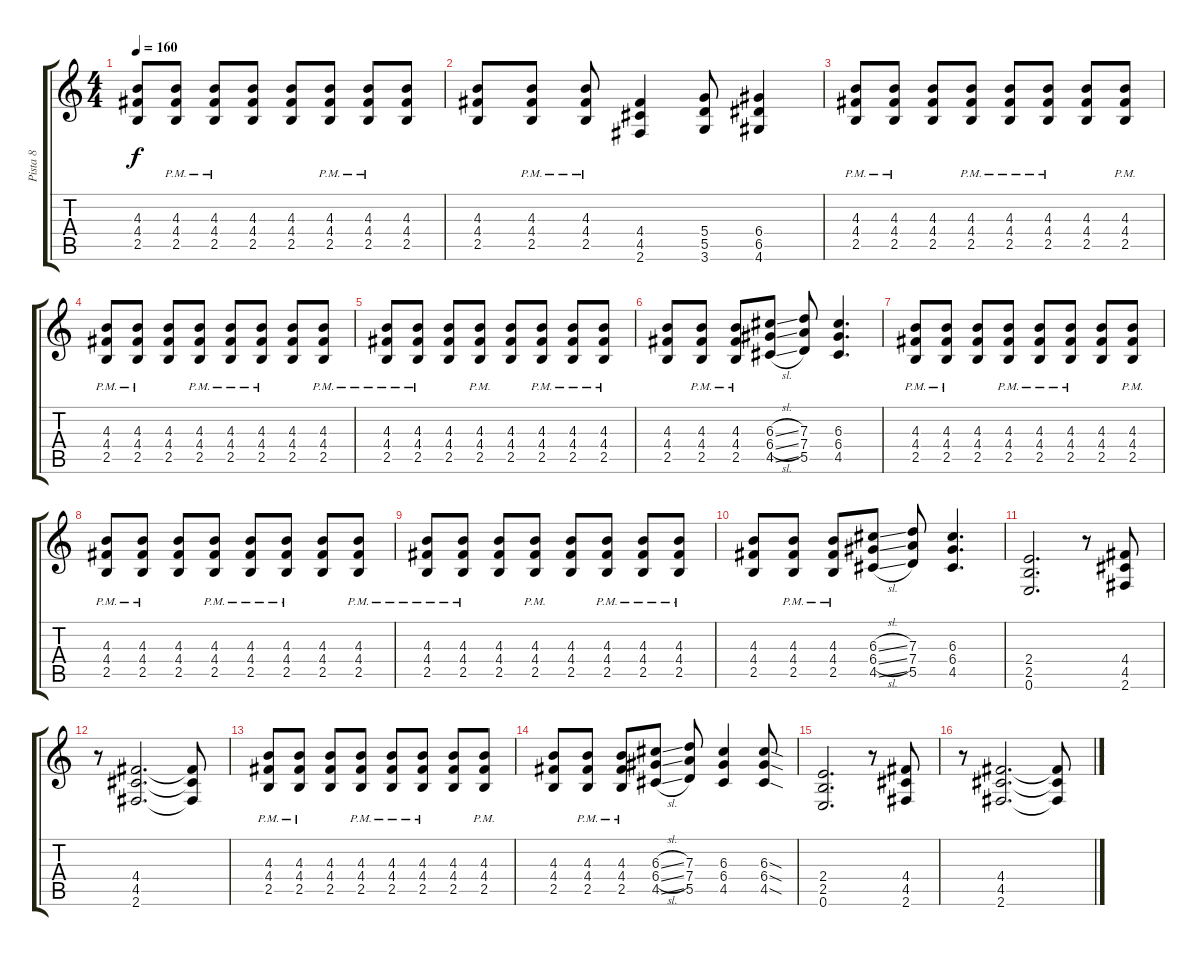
\track ("Pista 8" "Pista 8") {instrument distortionguitar}
\staff {score tabs}
\tuning (E4 B3 G3 D3 A2 E2) {hide}
\ts (4 4)
\tempo 160
\clef g2
\ks c
(4.3 4.4 2.5).8{dy f} (4.3{pm} 4.4{pm} 2.5{pm}).8 (4.3{pm} 4.4{pm} 2.5{pm}).8 (4.3 4.4 2.5).8 (4.3 4.4 2.5).8 (4.3{pm} 4.4{pm} 2.5{pm}).8 (4.3{pm} 4.4{pm} 2.5{pm}).8 (4.3 4.4 2.5).8 |
(4.3 4.4 2.5).8 (4.3{pm} 4.4{pm} 2.5{pm}).8 (4.3{pm} 4.4{pm} 2.5{pm}).8 (4.4 4.5 2.6).4 (5.4 5.5 3.6).8 (6.4 6.5 4.6).4 |
(4.3{pm} 4.4{pm} 2.5{pm}).8 (4.3{pm} 4.4{pm} 2.5{pm}).8 (4.3 4.4 2.5).8 (4.3{pm} 4.4{pm} 2.5{pm}).8 (4.3{pm} 4.4{pm} 2.5{pm}).8 (4.3{pm} 4.4{pm} 2.5{pm}).8 (4.3 4.4 2.5).8 (4.3{pm} 4.4{pm} 2.5{pm}).8 |
(4.3{pm} 4.4{pm} 2.5{pm}).8 (4.3{pm} 4.4{pm} 2.5{pm}).8 (4.3 4.4 2.5).8 (4.3{pm} 4.4{pm} 2.5{pm}).8 (4.3{pm} 4.4{pm} 2.5{pm}).8 (4.3{pm} 4.4{pm} 2.5{pm}).8 (4.3 4.4 2.5).8 (4.3{pm} 4.4{pm} 2.5{pm}).8 |
(4.3{pm} 4.4{pm} 2.5{pm}).8 (4.3{pm} 4.4{pm} 2.5{pm}).8 (4.3 4.4 2.5).8 (4.3{pm} 4.4{pm} 2.5{pm}).8 (4.3 4.4 2.5).8 (4.3{pm} 4.4{pm} 2.5{pm}).8 (4.3{pm} 4.4{pm} 2.5{pm}).8 (4.3{pm} 4.4{pm} 2.5{pm}).8 |
(4.3 4.4 2.5).8 (4.3{pm} 4.4{pm} 2.5{pm}).8 (4.3{pm} 4.4{pm} 2.5{pm}).8 (6.3{sl} 6.4{sl} 4.5{sl}).8 (7.3 7.4 5.5).8 (6.3 6.4 4.5).4{d} |
(4.3{pm} 4.4{pm} 2.5{pm}).8 (4.3{pm} 4.4{pm} 2.5{pm}).8 (4.3 4.4 2.5).8 (4.3{pm} 4.4{pm} 2.5{pm}).8 (4.3{pm} 4.4{pm} 2.5{pm}).8 (4.3{pm} 4.4{pm} 2.5{pm}).8 (4.3 4.4 2.5).8 (4.3{pm} 4.4{pm} 2.5{pm}).8 |
(4.3{pm} 4.4{pm} 2.5{pm}).8 (4.3{pm} 4.4{pm} 2.5{pm}).8 (4.3 4.4 2.5).8 (4.3{pm} 4.4{pm} 2.5{pm}).8 (4.3{pm} 4.4{pm} 2.5{pm}).8 (4.3{pm} 4.4{pm} 2.5{pm}).8 (4.3 4.4 2.5).8 (4.3{pm} 4.4{pm} 2.5{pm}).8 |
(4.3{pm} 4.4{pm} 2.5{pm}).8 (4.3{pm} 4.4{pm} 2.5{pm}).8 (4.3 4.4 2.5).8 (4.3{pm} 4.4{pm} 2.5{pm}).8 (4.3 4.4 2.5).8 (4.3{pm} 4.4{pm} 2.5{pm}).8 (4.3{pm} 4.4{pm} 2.5{pm}).8 (4.3{pm} 4.4{pm} 2.5{pm}).8 |
(4.3 4.4 2.5).8 (4.3{pm} 4.4{pm} 2.5{pm}).8 (4.3{pm} 4.4{pm} 2.5{pm}).8 (6.3{sl} 6.4{sl} 4.5{sl}).8 (7.3 7.4 5.5).8 (6.3 6.4 4.5).4{d} |
(2.4 2.5 0.6).2{d} r.8 (4.4 4.5 2.6).8 |
r.8 (4.4 4.5 2.6).2{d} (4.4{t} 4.5{t} 2.6{t}).8 |
(4.3{pm} 4.4{pm} 2.5{pm}).8 (4.3{pm} 4.4{pm} 2.5{pm}).8 (4.3 4.4 2.5).8 (4.3{pm} 4.4{pm} 2.5{pm}).8 (4.3{pm} 4.4{pm} 2.5{pm}).8 (4.3{pm} 4.4{pm} 2.5{pm}).8 (4.3 4.4 2.5).8 (4.3{pm} 4.4{pm} 2.5{pm}).8 |
(4.3 4.4 2.5).8 (4.3{pm} 4.4{pm} 2.5{pm}).8 (4.3{pm} 4.4{pm} 2.5{pm}).8 (6.3{sl} 6.4{sl} 4.5{sl}).8 (7.3 7.4 5.5).8 (6.3 6.4 4.5).4 (6.3{sod} 6.4{sod} 4.5{sod}).8 |
(2.4 2.5 0.6).2{d} r.8 (4.4 4.5 2.6).8 |
r.8 (4.4 4.5 2.6).2{d} (4.4{t} 4.5{t} 2.6{t}).8
